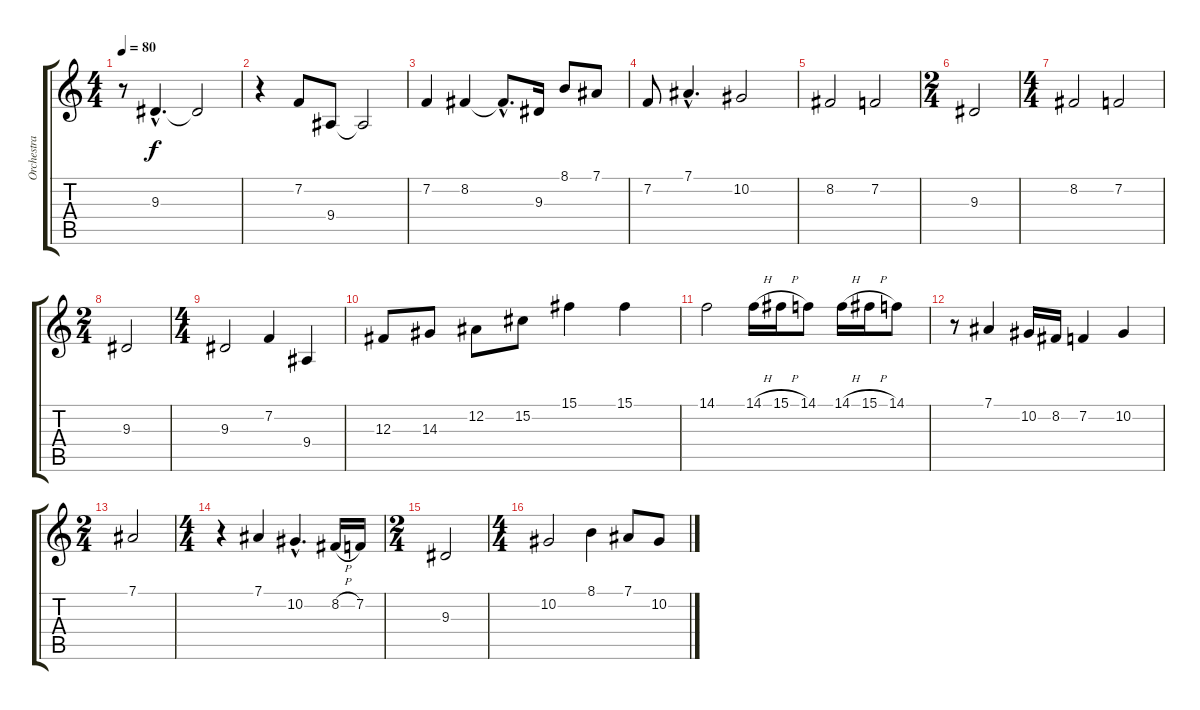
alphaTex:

\track ("Orchestra" "Orchestra") {instrument stringensemble1}
\staff {score tabs}
\tuning (Eb4 Bb3 Gb3 Db3 Ab2 Eb2) {hide}
\ts (4 4)
\tempo 80
\clef g2
\ks c
r.8{dy f} 9.3{hac}.4{d} 9.3{t}.2 |
r.4 7.2.8 9.4.8 9.4{t}.2 |
7.2.4 8.2.4 8.2{hac t}.8{d} 9.3.16 8.1.8 7.1.8 |
7.2.8 7.1{hac}.4{d} 10.2.2 |
8.2.2 7.2.2 |
\ts (2 4)
9.3.2 |
\ts (4 4)
8.2.2 7.2.2 |
\ts (2 4)
9.3.2 |
\ts (4 4)
9.3.2 7.2.4 9.4.4 |
12.3.8 14.3.8 12.2.8 15.2.8 15.1.4 15.1.4 |
14.1.2 14.1{h}.16 15.1{h}.16 14.1.8 14.1{h}.16 15.1{h}.16 14.1.8 |
r.8 7.1.4 10.2.16 8.2.16 7.2.4 10.2.4 |
\ts (2 4)
7.1.2 |
\ts (4 4)
r.4 7.1.4 10.2{hac}.4{d} 8.2{h}.16 7.2.16 |
\ts (2 4)
9.3.2 |
\ts (4 4)
10.2.2 8.1.4 7.1.8 10.2.8
